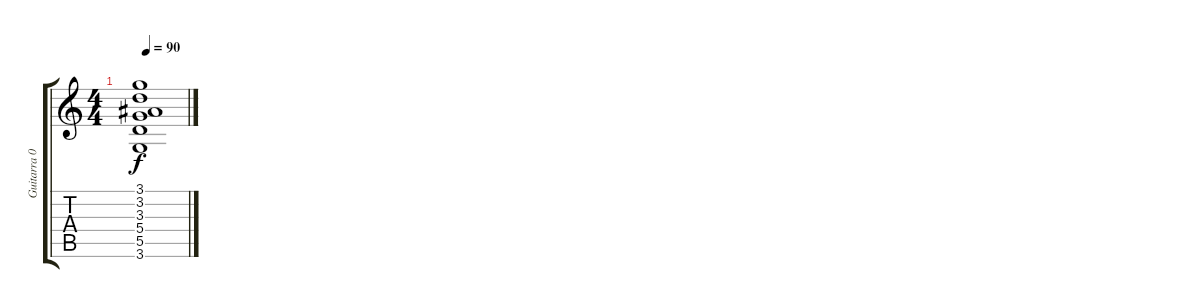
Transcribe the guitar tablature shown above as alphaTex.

\track ("Guitarra 02" "Guitarra 0") {instrument acousticguitarsteel}
\staff {score tabs}
\tuning (E4 B3 G3 D3 A2 E2) {hide}
\ts (4 4)
\tempo 90
\clef g2
\ks c
(3.1{t} 3.2{t} 3.3{t} 5.4{t} 5.5{t} 3.6{t}).1{dy f}
